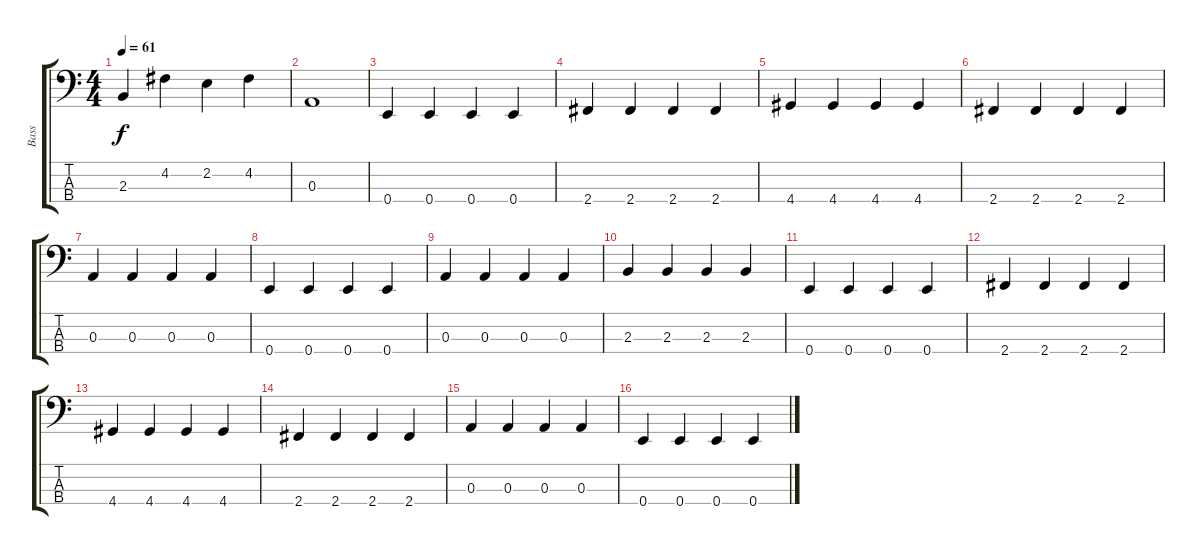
\track ("Bass" "Bass") {instrument electricbassfinger}
\staff {score tabs}
\tuning (G2 D2 A1 E1) {hide}
\ts (4 4)
\tempo 61
\clef f4
\ks c
2.3.4{dy f} 4.2.4 2.2.4 4.2.4 |
0.3.1 |
0.4.4 0.4.4 0.4.4 0.4.4 |
2.4.4 2.4.4 2.4.4 2.4.4 |
4.4.4 4.4.4 4.4.4 4.4.4 |
2.4.4 2.4.4 2.4.4 2.4.4 |
0.3.4 0.3.4 0.3.4 0.3.4 |
0.4.4 0.4.4 0.4.4 0.4.4 |
0.3.4 0.3.4 0.3.4 0.3.4 |
2.3.4 2.3.4 2.3.4 2.3.4 |
0.4.4 0.4.4 0.4.4 0.4.4 |
2.4.4 2.4.4 2.4.4 2.4.4 |
4.4.4 4.4.4 4.4.4 4.4.4 |
2.4.4 2.4.4 2.4.4 2.4.4 |
0.3.4 0.3.4 0.3.4 0.3.4 |
0.4.4 0.4.4 0.4.4 0.4.4
